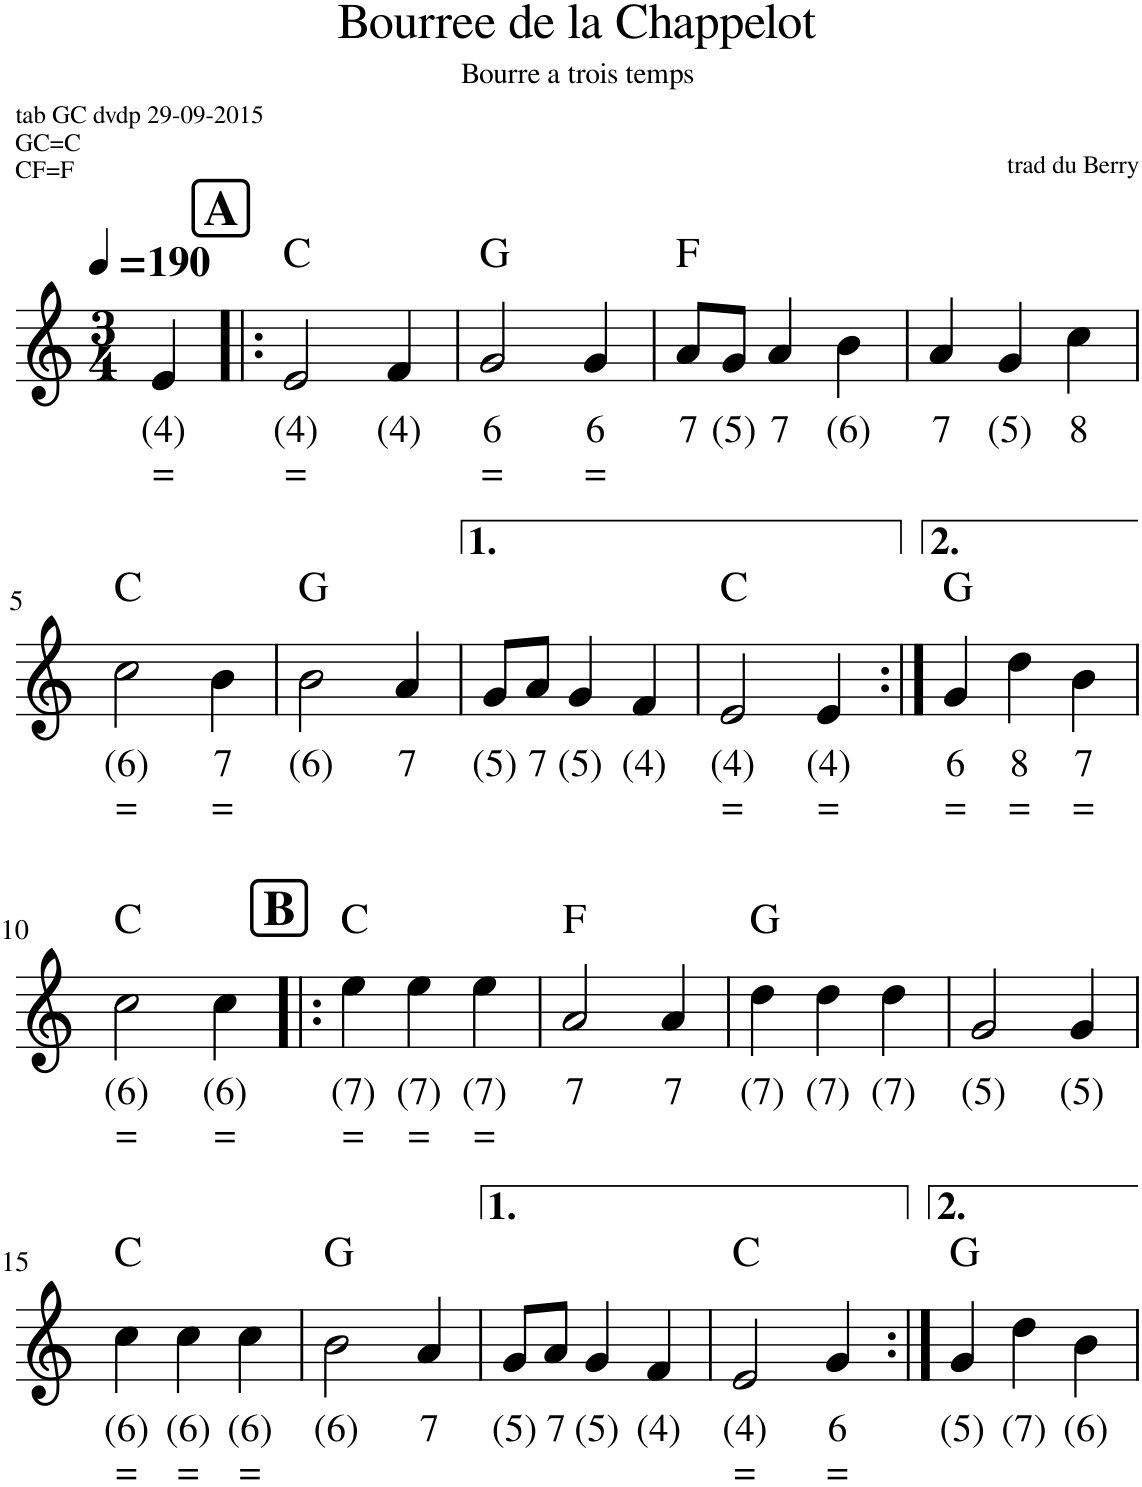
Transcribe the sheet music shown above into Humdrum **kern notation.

**kern	**text	**text	**harte
*part1	*part1	*part1	*part1
*staff1	*staff1	*staff1	*
*I"Stem	*	*	*
*I'Stem	*	*	*
*clefG2	*	*	*
*k[]	*	*	*
*M3/4	*	*	*
*MM190	*	*	*
=	=	=	=
!	!LO:LY:b	!LO:LY:b	!
4e/	(4)	=	.
!!LO:REH:place=s1:a:B:cj:fs=14:t=A
=1!|:	=1!|:	=1!|:	=1!|:
!	!LO:LY:b	!LO:LY:b	!
2e/	(4)	=	C:maj
!	!LO:LY:b	!	!
4f/	(4)	.	.
=2	=2	=2	=2
!	!LO:LY:b	!LO:LY:b	!
2g/	6	=	G:maj
!	!LO:LY:b	!LO:LY:b	!
4g/	6	=	.
=3	=3	=3	=3
!	!LO:LY:b	!	!
8a/L	7	.	F:maj
!	!LO:LY:b	!	!
8g/J	(5)	.	.
!	!LO:LY:b	!	!
4a/	7	.	.
!	!LO:LY:b	!	!
4b\	(6)	.	.
=4	=4	=4	=4
!	!LO:LY:b	!	!
4a/	7	.	.
!	!LO:LY:b	!	!
4g/	(5)	.	.
!	!LO:LY:b	!	!
4cc\	8	.	.
!!LO:LB:g=z
=5	=5	=5	=5
!	!LO:LY:b	!LO:LY:b	!
2cc\	(6)	=	C:maj
!	!LO:LY:b	!LO:LY:b	!
4b\	7	=	.
=6	=6	=6	=6
!	!LO:LY:b	!	!
2b\	(6)	.	G:maj
!	!LO:LY:b	!	!
4a/	7	.	.
=7	=7	=7	=7
!	!LO:LY:b	!	!
8g/L	(5)	.	.
!	!LO:LY:b	!	!
8a/J	7	.	.
!	!LO:LY:b	!	!
4g/	(5)	.	.
!	!LO:LY:b	!	!
4f/	(4)	.	.
=8	=8	=8	=8
!	!LO:LY:b	!LO:LY:b	!
2e/	(4)	=	C:maj
!	!LO:LY:b	!LO:LY:b	!
4e/	(4)	=	.
=9:|!	=9:|!	=9:|!	=9:|!
!	!LO:LY:b	!LO:LY:b	!
4g/	6	=	G:maj
!	!LO:LY:b	!LO:LY:b	!
4dd\	8	=	.
!	!LO:LY:b	!LO:LY:b	!
4b\	7	=	.
!!LO:LB:g=z
=10	=10	=10	=10
!	!LO:LY:b	!LO:LY:b	!
2cc\	(6)	=	C:maj
!	!LO:LY:b	!LO:LY:b	!
4cc\	(6)	=	.
!!LO:REH:place=s1:a:B:cj:fs=14:t=B
=11!|:	=11!|:	=11!|:	=11!|:
!	!LO:LY:b	!LO:LY:b	!
4ee\	(7)	=	C:maj
!	!LO:LY:b	!LO:LY:b	!
4ee\	(7)	=	.
!	!LO:LY:b	!LO:LY:b	!
4ee\	(7)	=	.
=12	=12	=12	=12
!	!LO:LY:b	!	!
2a/	7	.	F:maj
!	!LO:LY:b	!	!
4a/	7	.	.
=13	=13	=13	=13
!	!LO:LY:b	!	!
4dd\	(7)	.	G:maj
!	!LO:LY:b	!	!
4dd\	(7)	.	.
!	!LO:LY:b	!	!
4dd\	(7)	.	.
=14	=14	=14	=14
!	!LO:LY:b	!	!
2g/	(5)	.	.
!	!LO:LY:b	!	!
4g/	(5)	.	.
!!LO:LB:g=z
=15	=15	=15	=15
!	!LO:LY:b	!LO:LY:b	!
4cc\	(6)	=	C:maj
!	!LO:LY:b	!LO:LY:b	!
4cc\	(6)	=	.
!	!LO:LY:b	!LO:LY:b	!
4cc\	(6)	=	.
=16	=16	=16	=16
!	!LO:LY:b	!	!
2b\	(6)	.	G:maj
!	!LO:LY:b	!	!
4a/	7	.	.
=17	=17	=17	=17
!	!LO:LY:b	!	!
8g/L	(5)	.	.
!	!LO:LY:b	!	!
8a/J	7	.	.
!	!LO:LY:b	!	!
4g/	(5)	.	.
!	!LO:LY:b	!	!
4f/	(4)	.	.
=18	=18	=18	=18
!	!LO:LY:b	!LO:LY:b	!
2e/	(4)	=	C:maj
!	!LO:LY:b	!LO:LY:b	!
4g/	6	=	.
=19:|!	=19:|!	=19:|!	=19:|!
!	!LO:LY:b	!	!
4g/	(5)	.	G:maj
!	!LO:LY:b	!	!
4dd\	(7)	.	.
!	!LO:LY:b	!	!
4b\	(6)	.	.
=	=	=	=
*-	*-	*-	*-
